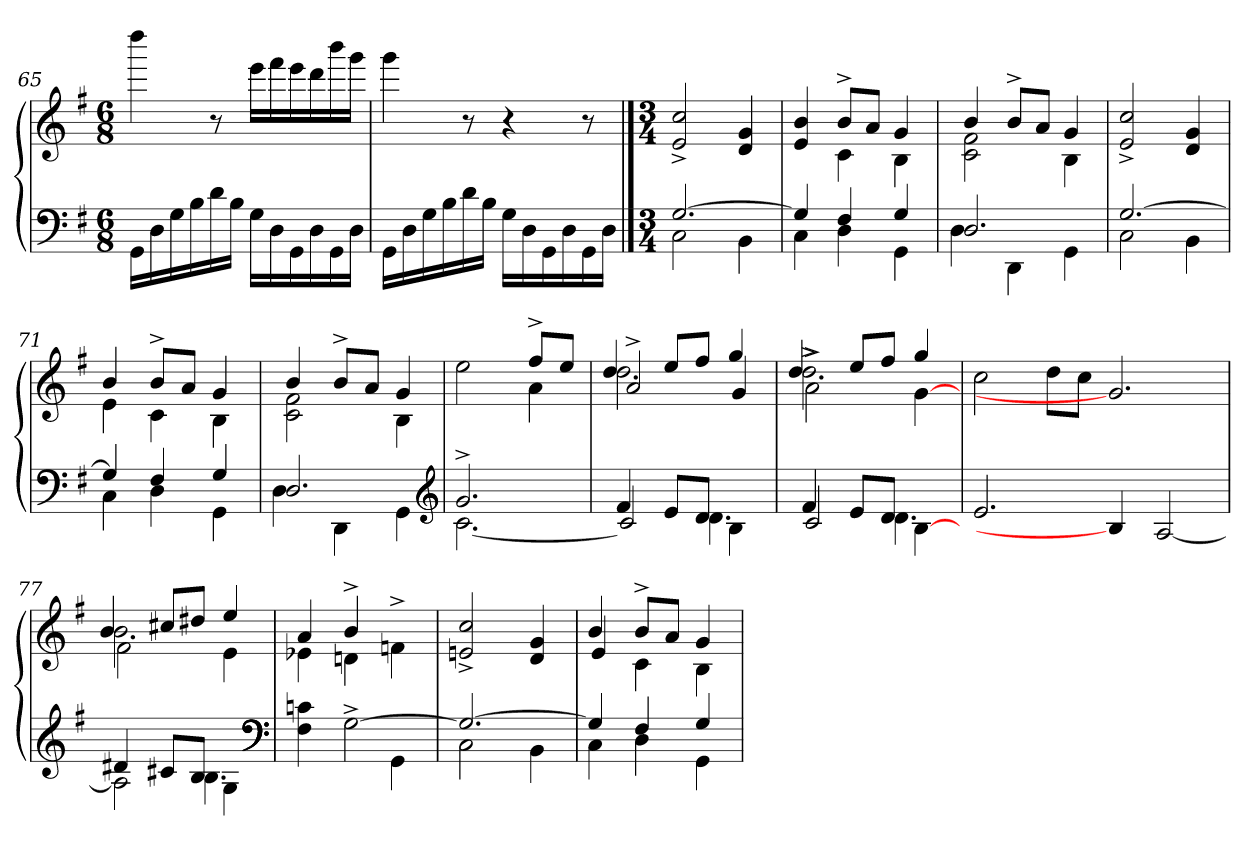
**kern	**kern
*part2	*part1
*staff2	*staff1
*clefF4	*clefG2
*k[f#]	*k[f#]
*M6/8	*M6/8
=65	=65
16GGLL	4dddd
16D	.
16G	.
16B	.
16d	8r
16BJJ	.
16G\LL	16eeeLL
16D	16fff#
16GG	16eee
16D	16ddd
16GG	16bbb
16DJJ	16gggJJ
=66	=66
16GGLL	4ggg
16D	.
16G	.
16B	.
16d	8r
16BJJ	.
16G\LL	4r
16D	.
16GG	.
16D	.
16GG	8r
16DJJ	.
==67	==67
*M3/4	*M3/4
*^	*
[2.G	2C	2cc^> 2e^>
.	4BB	4g 4d
=68	=68	=68
*	*	*^
4G]	4C	4b 4e	4ryy
4F#	4D	8b^>L	4c
.	.	8aJ	.
4G	4GG	4g	4B
=69	=69	=69	=69
2.D	4D	4b	2f# 2c
.	4DD	8b^>L	.
.	.	8aJ	.
.	4GG	4g	4B
*	*	*v	*v
=70	=70	=70
[2.G	2C	2cc^> 2e^>
.	4BB	4g 4d
=71	=71	=71
*	*	*^
4G]	4C	4b	4e
4F#	4D	8b^>L	4c
.	.	8aJ	.
4G	4GG	4g	4B
=72	=72	=72	=72
2.D	4D	4b	2f# 2c
.	4DD	8b^>L	.
.	.	8aJ	.
.	4GG	4g	4B
*clefG2	*	*	*
=73	=73	=73	=73
2.g^>	[2.c	2ryy	2ee
.	.	8ff#^>L	4a
.	.	8eeJ	.
=74	=74	=74	=74
*	*^	*	*^
4f#	4.ryy	2c]	2.dd\	4dd/	2a^>
8e/L	.	.	.	8ee/L	.
8dJ	4.d\	.	.	8ff#J	.
4B\	.	4ryy	.	4gg/	4g
=75	=75	=75	=75	=75	=75
4f#/	4.ryy	2c	2.dd^>\	4dd/	2a^>\
8e/L	.	.	.	8ee/L	.
8d/J	4.d\	.	.	8ff#J	.
[4B\	.	4ryy	.	4gg/	[4g\
*	*v	*v	*	*	*
*	*	*	*v	*v
=76	=76	=76	=76
2.e	2.ryy	2cc	2.ryy
.	.	8ddL	.
.	.	8ccJ	.
2.ryy	4B]	2.ryy	2.g]
.	[2A	.	.
=77	=77	=77	=77
*	*^	*	*^
4d#X	4.ryy	2A\]	2.b\	4b/	2f#\
8c#XL	.	.	.	8cc#X/L	.
8BJ	4.B\	.	.	8dd#XJ	.
4G\	.	4ryy	.	4ee/	4e\
*v	*v	*v	*	*	*
*	*v	*v	*v
*clefF4	*
=78	=78
*^	*^
4ryy	4cn 4F#	4a	4e-X
[2G^>\	4ryy	4b^>	4dn
.	4GG	4ryy	4fn^>\
*	*	*v	*v
=79	=79	=79
2.G_	2C	2cc^> 2en^>
.	4BB	4g 4d
=80	=80	=80
*	*	*^
4G]	4C	4b	4e/
4F#	4D	8b^>L	4c
.	.	8aJ	.
4G	4GG	4g	4B
*v	*v	*	*
*	*v	*v
=	=
*-	*-
